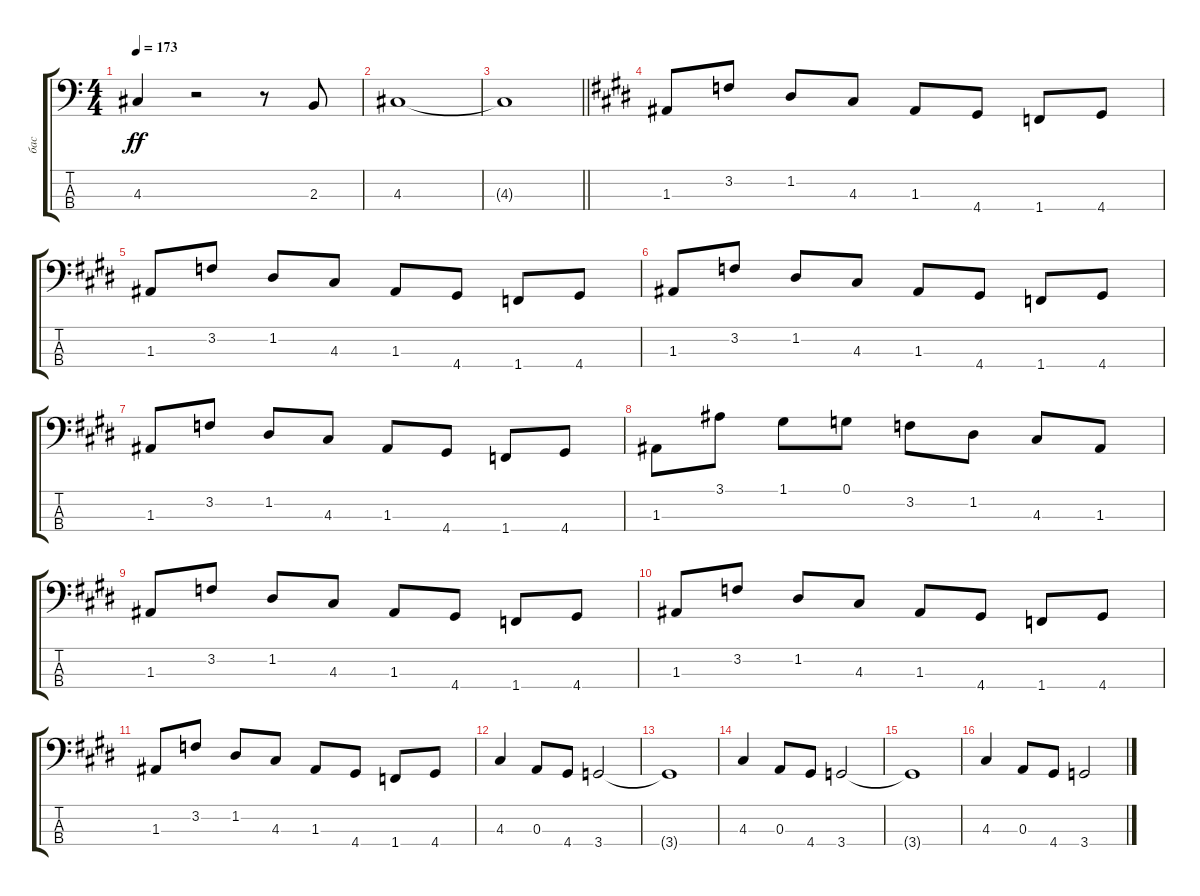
\track ("бас" "бас") {instrument electricbassfinger}
\staff {score tabs}
\tuning (G2 D2 A1 E1) {hide}
\ts (4 4)
\tempo 173
\clef f4
\ks aminor
4.3.4{dy ff} r.2 r.8 2.3.8 |
4.3.1 |
\barLineRight lightlight
4.3{t}.1 |
\section ("" "")
\ks c#minor
1.3.8 3.2.8 1.2.8 4.3.8 1.3.8 4.4.8 1.4.8 4.4.8 |
1.3.8 3.2.8 1.2.8 4.3.8 1.3.8 4.4.8 1.4.8 4.4.8 |
1.3.8 3.2.8 1.2.8 4.3.8 1.3.8 4.4.8 1.4.8 4.4.8 |
1.3.8 3.2.8 1.2.8 4.3.8 1.3.8 4.4.8 1.4.8 4.4.8 |
1.3.8 3.1.8 1.1.8 0.1.8 3.2.8 1.2.8 4.3.8 1.3.8 |
1.3.8 3.2.8 1.2.8 4.3.8 1.3.8 4.4.8 1.4.8 4.4.8 |
1.3.8 3.2.8 1.2.8 4.3.8 1.3.8 4.4.8 1.4.8 4.4.8 |
1.3.8 3.2.8 1.2.8 4.3.8 1.3.8 4.4.8 1.4.8 4.4.8 |
4.3.4 0.3.8 4.4.8 3.4.2 |
3.4{t}.1 |
4.3.4 0.3.8 4.4.8 3.4.2 |
3.4{t}.1 |
4.3.4 0.3.8 4.4.8 3.4.2
